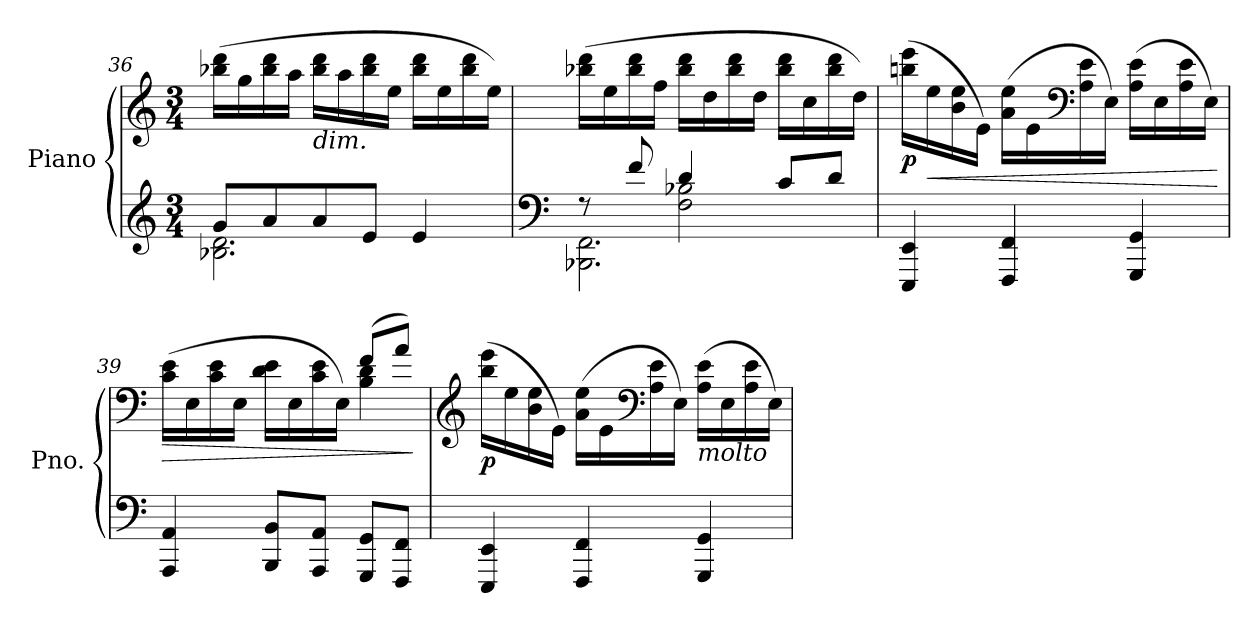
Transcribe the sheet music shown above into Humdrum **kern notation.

**kern	**kern	**dynam
*part1	*part1	*part1
*staff2	*staff1	*staff1/2
*I"Piano	*	*
*I'Pno.	*	*
*clefG2	*clefG2	*
*k[]	*k[]	*
*M3/4	*M3/4	*
=36	=36	=36
*^	*	*
8g/L	2.B-X\ 2.d\	(16bb-X\ 16ddd\LL	.
.	.	16gg\	.
8a/	.	16bb-\ 16ddd\	.
.	.	16aa\JJ	.
!	!	!LO:TX:b:i:t=dim.	!
8a/	.	16bb-\ 16ddd\LL	.
.	.	16aa\	.
8e/J	.	16bb-\ 16ddd\	.
.	.	16ee\JJ	.
4e/	.	16bb-\ 16ddd\LL	.
.	.	16ee\	.
.	.	16bb-\ 16ddd\	.
.	.	16ee\JJ)	.
*v	*v	*	*
!!LO:LB:g=z
=37	=37	=37
*clefF4	*	*
*^	*	*
*	*^	*	*
8rF	4ryy	2.BBB-X\ 2.FF\	(16bb-X\ 16ddd\LL	.
.	.	.	16ee\	.
8f/	.	.	16bb-\ 16ddd\	.
.	.	.	16ff\JJ	.
4d/	2F\ 2B-X\	.	16bb-\ 16ddd\LL	.
.	.	.	16dd\	.
.	.	.	16bb-\ 16ddd\	.
.	.	.	16dd\JJ	.
8c/L	.	.	16bb-\ 16ddd\LL	.
.	.	.	16cc\	.
8d/J	.	.	16bb-\ 16ddd\	.
.	.	.	16dd\JJ)	.
*v	*v	*v	*	*
=38	=38	=38
!	!	!LO:DY:b
4EEE/ 4EE/	(16bbn\ 16eee\LL	p
!	!	!LO:HP:b
.	16ee\	<
.	16b\ 16ee\	.
.	16e\JJ)	.
4FFF/ 4FF/	(16a\ 16ee\LL	.
.	16e\	.
*	*clefF4	*
.	16A\ 16e\	.
.	16E\JJ)	.
4GGG/ 4GG/	(16A\ 16e\LL	.
.	16E\	.
.	16A\ 16e\	.
.	16E\JJ)	.
.	.	[
=39	=39	=39
!	!	!LO:HP:b
*	*^	*
4AAA/ 4AA/	(>16c\ 16e\LL	2ryy	>
.	16E\	.	.
.	16c\ 16e\	.	.
.	16E\JJ	.	.
8BBB/ 8BB/L	16d\ 16e\LL	.	.
.	16E\	.	.
8AAA/ 8AA/J	16c\ 16e\	.	.
.	16E\JJ)	.	.
8GGG/ 8GG/L	(8f/L	4B\ 4d\	.
8FFF/ 8FF/J	8a/J)	.	.
*	*v	*v	*
.	.	]
!!LO:LB:g=z
=40	=40	=40
*	*clefG2	*
!	!	!LO:DY:b
4EEE/ 4EE/	(16bb\ 16eee\LL	p
.	16ee\	.
.	16b\ 16ee\	.
.	16e\JJ)	.
4FFF/ 4FF/	(16a\ 16ee\LL	.
.	16e\	.
*	*clefF4	*
.	16A\ 16e\	.
.	16E\JJ)	.
!	!LO:TX:b:i:t=molto	!
4GGG/ 4GG/	(16A\ 16e\LL	.
.	16E\	.
.	16A\ 16e\	.
.	16E\JJ)	.
=	=	=
*-	*-	*-
